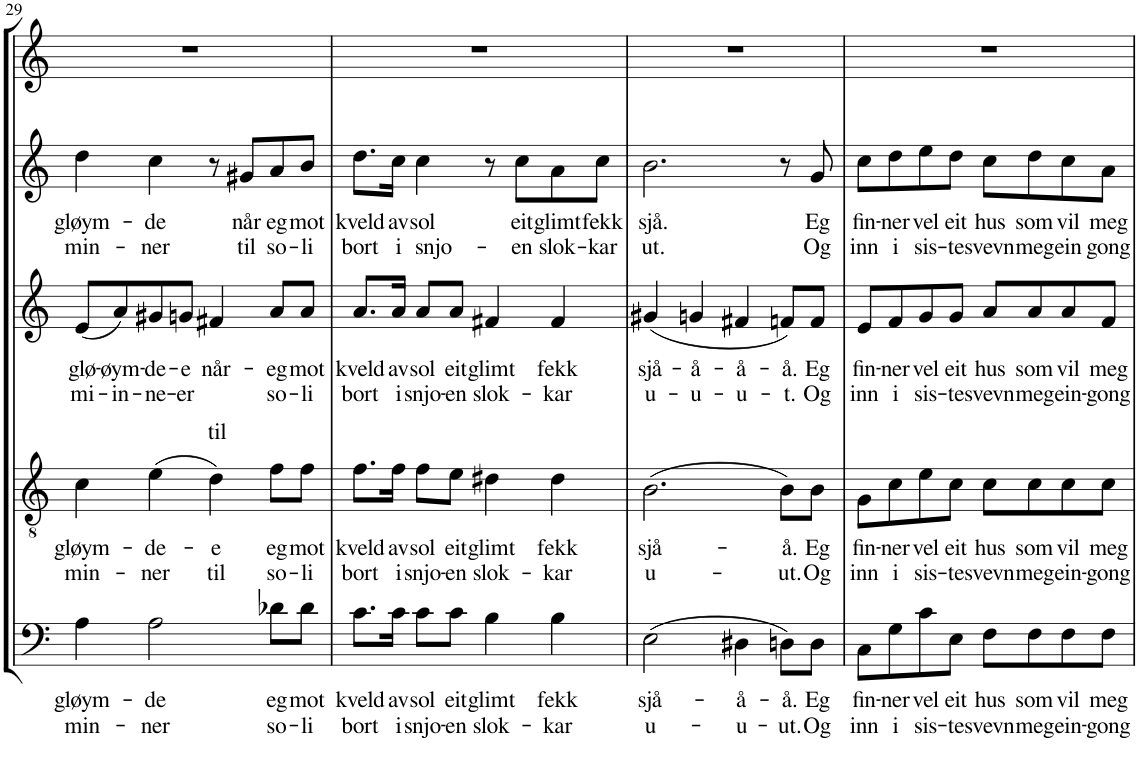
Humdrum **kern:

**kern	**text	**text	**kern	**text	**text	**kern	**text	**text	**kern	**text	**text	**kern
*part5	*part5	*part5	*part4	*part4	*part4	*part3	*part3	*part3	*part2	*part2	*part2	*part1
*staff5	*staff5	*staff5	*staff4	*staff4	*staff4	*staff3	*staff3	*staff3	*staff2	*staff2	*staff2	*staff1
*I"Bass	*	*	*I"Tenor	*	*	*I"Alt	*	*	*I"Sopran	*	*	*I"Sopran 1
!!LO:PB:g=z
*clefF4	*	*	*clefGv2	*	*	*clefG2	*	*	*clefG2	*	*	*clefG2
*	*	*	*	*	*	*ITrd4c7	*	*	*ITrd1c2	*	*	*ITrd1c2
*k[]	*	*	*k[]	*	*	*k[]	*	*	*k[]	*	*	*k[]
*M4/4	*	*	*M4/4	*	*	*M4/4	*	*	*M4/4	*	*	*M4/4
=29	=29	=29	=29	=29	=29	=29	=29	=29	=29	=29	=29	=29
!	!LO:LY:b	!LO:LY:b	!	!LO:LY:b	!LO:LY:b	!	!LO:LY:b	!LO:LY:b	!	!LO:LY:b	!LO:LY:b	!
4A\	gløym-	min-	4c\	gløym-	min-	(8e/L	glø-	mi-	4dd\	gløym-	min-	1r
!	!	!	!	!	!	!	!LO:LY:b	!LO:LY:b	!	!	!	!
.	.	.	.	.	.	8a/)	-øym-	-in-	.	.	.	.
!	!LO:LY:b	!LO:LY:b	!	!LO:LY:b	!LO:LY:b	!	!LO:LY:b	!LO:LY:b	!	!LO:LY:b	!LO:LY:b	!
2A\	-de	-ner	(4e\	-de-	-ner	8g#X/	-de-	-ne-	4cc\	-de	-ner	.
!	!	!	!	!	!	!	!LO:LY:b	!LO:LY:b	!	!	!	!
.	.	.	.	.	.	8gn/J	-e	-er	.	.	.	.
!	!	!	!	!LO:LY:b	!LO:LY:b	!	!LO:LY:b	!LO:LY:b	!	!	!	!
.	.	.	4d\)	-e	til	4f#X/	når-	til	8r	.	.	.
!	!	!	!	!	!	!	!	!	!	!LO:LY:b	!LO:LY:b	!
.	.	.	.	.	.	.	.	.	8g#X/L	når	til	.
!	!LO:LY:b	!LO:LY:b	!	!LO:LY:b	!LO:LY:b	!	!LO:LY:b	!LO:LY:b	!	!LO:LY:b	!LO:LY:b	!
8d-X\L	eg	so-	8f\L	eg	so-	8a/L	-eg	so-	8a/	eg	so-	.
!	!LO:LY:b	!LO:LY:b	!	!LO:LY:b	!LO:LY:b	!	!LO:LY:b	!LO:LY:b	!	!LO:LY:b	!LO:LY:b	!
8d-\J	mot	-li	8f\J	mot	-li	8a/J	mot	-li	8b/J	mot	-li	.
=30	=30	=30	=30	=30	=30	=30	=30	=30	=30	=30	=30	=30
!	!LO:LY:b	!LO:LY:b	!	!LO:LY:b	!LO:LY:b	!	!LO:LY:b	!LO:LY:b	!	!LO:LY:b	!LO:LY:b	!
8.c\L	kveld	bort	8.f\L	kveld	bort	8.a/L	kveld	bort	8.dd\L	kveld	bort	1r
!	!LO:LY:b	!LO:LY:b	!	!LO:LY:b	!LO:LY:b	!	!LO:LY:b	!LO:LY:b	!	!LO:LY:b	!LO:LY:b	!
16c\Jk	av	i	16f\Jk	av	i	16a/Jk	av	i	16cc\Jk	av	i	.
!	!LO:LY:b	!LO:LY:b	!	!LO:LY:b	!LO:LY:b	!	!LO:LY:b	!LO:LY:b	!	!LO:LY:b	!LO:LY:b	!
8c\L	sol	snjo-	8f\L	sol	snjo-	8a/L	sol	snjo-	4cc\	sol	snjo-	.
!	!LO:LY:b	!LO:LY:b	!	!LO:LY:b	!LO:LY:b	!	!LO:LY:b	!LO:LY:b	!	!	!	!
8c\J	eit	-en	8e\J	eit	-en	8a/J	eit	-en	.	.	.	.
!	!LO:LY:b	!LO:LY:b	!	!LO:LY:b	!LO:LY:b	!	!LO:LY:b	!LO:LY:b	!	!	!	!
4B\	glimt	slok-	4d#X\	glimt	slok-	4f#X/	glimt	slok-	8r	.	.	.
!	!	!	!	!	!	!	!	!	!	!LO:LY:b	!LO:LY:b	!
.	.	.	.	.	.	.	.	.	8cc\L	eit	-en	.
!	!LO:LY:b	!LO:LY:b	!	!LO:LY:b	!LO:LY:b	!	!LO:LY:b	!LO:LY:b	!	!LO:LY:b	!LO:LY:b	!
4B\	fekk	-kar	4d#\	fekk	-kar	4f#/	fekk	-kar	8a\	glimt	slok-	.
!	!	!	!	!	!	!	!	!	!	!LO:LY:b	!LO:LY:b	!
.	.	.	.	.	.	.	.	.	8cc\J	fekk	-kar	.
=31	=31	=31	=31	=31	=31	=31	=31	=31	=31	=31	=31	=31
!	!LO:LY:b	!LO:LY:b	!	!LO:LY:b	!LO:LY:b	!	!LO:LY:b	!LO:LY:b	!	!LO:LY:b	!LO:LY:b	!
(2E\	sjå-	u-	(2.B\	sjå-	u-	(4g#X/	sjå-	u-	2.b\	sjå.	ut.	1r
!	!	!	!	!	!	!	!LO:LY:b	!LO:LY:b	!	!	!	!
.	.	.	.	.	.	4gn/	-å-	-u-	.	.	.	.
!	!LO:LY:b	!LO:LY:b	!	!	!	!	!LO:LY:b	!LO:LY:b	!	!	!	!
4D#X\	-å-	-u-	.	.	.	4f#X/	-å-	-u-	.	.	.	.
!	!LO:LY:b	!LO:LY:b	!	!LO:LY:b	!LO:LY:b	!	!LO:LY:b	!LO:LY:b	!	!	!	!
8Dn\L)	-å.	-ut.	8B\L)	-å.	-ut.	8fn/L)	-å.	-t.	8r	.	.	.
!	!LO:LY:b	!LO:LY:b	!	!LO:LY:b	!LO:LY:b	!	!LO:LY:b	!LO:LY:b	!	!LO:LY:b	!LO:LY:b	!
8D\J	Eg	Og	8B\J	Eg	Og	8f/J	Eg	Og	8g/	Eg	Og	.
=32	=32	=32	=32	=32	=32	=32	=32	=32	=32	=32	=32	=32
!	!LO:LY:b	!LO:LY:b	!	!LO:LY:b	!LO:LY:b	!	!LO:LY:b	!LO:LY:b	!	!LO:LY:b	!LO:LY:b	!
8C\L	fin-	inn	8G\L	fin-	inn	8e/L	fin-	inn	8cc\L	fin-	inn	1r
!	!LO:LY:b	!LO:LY:b	!	!LO:LY:b	!LO:LY:b	!	!LO:LY:b	!LO:LY:b	!	!LO:LY:b	!LO:LY:b	!
8G\	-ner	i	8c\	-ner	i	8f/	-ner	i	8dd\	-ner	i	.
!	!LO:LY:b	!LO:LY:b	!	!LO:LY:b	!LO:LY:b	!	!LO:LY:b	!LO:LY:b	!	!LO:LY:b	!LO:LY:b	!
8c\	vel	sis-	8e\	vel	sis-	8g/	vel	sis-	8ee\	vel	sis-	.
!	!LO:LY:b	!LO:LY:b	!	!LO:LY:b	!LO:LY:b	!	!LO:LY:b	!LO:LY:b	!	!LO:LY:b	!LO:LY:b	!
8E\J	eit	-te	8c\J	eit	-te	8g/J	eit	-te	8dd\J	eit	-te	.
!	!LO:LY:b	!LO:LY:b	!	!LO:LY:b	!LO:LY:b	!	!LO:LY:b	!LO:LY:b	!	!LO:LY:b	!LO:LY:b	!
8F\L	hus	svevn	8c\L	hus	svevn	8a/L	hus	svevn	8cc\L	hus	svevn	.
!	!LO:LY:b	!LO:LY:b	!	!LO:LY:b	!LO:LY:b	!	!LO:LY:b	!LO:LY:b	!	!LO:LY:b	!LO:LY:b	!
8F\	som	meg	8c\	som	meg	8a/	som	meg	8dd\	som	meg	.
!	!LO:LY:b	!LO:LY:b	!	!LO:LY:b	!LO:LY:b	!	!LO:LY:b	!LO:LY:b	!	!LO:LY:b	!LO:LY:b	!
8F\	vil	ein-	8c\	vil	ein-	8a/	vil	ein-	8cc\	vil	ein	.
!	!LO:LY:b	!LO:LY:b	!	!LO:LY:b	!LO:LY:b	!	!LO:LY:b	!LO:LY:b	!	!LO:LY:b	!LO:LY:b	!
8F\J	meg	-gong	8c\J	meg	-gong	8f/J	meg	-gong	8a\J	meg	gong	.
=	=	=	=	=	=	=	=	=	=	=	=	=
*-	*-	*-	*-	*-	*-	*-	*-	*-	*-	*-	*-	*-
